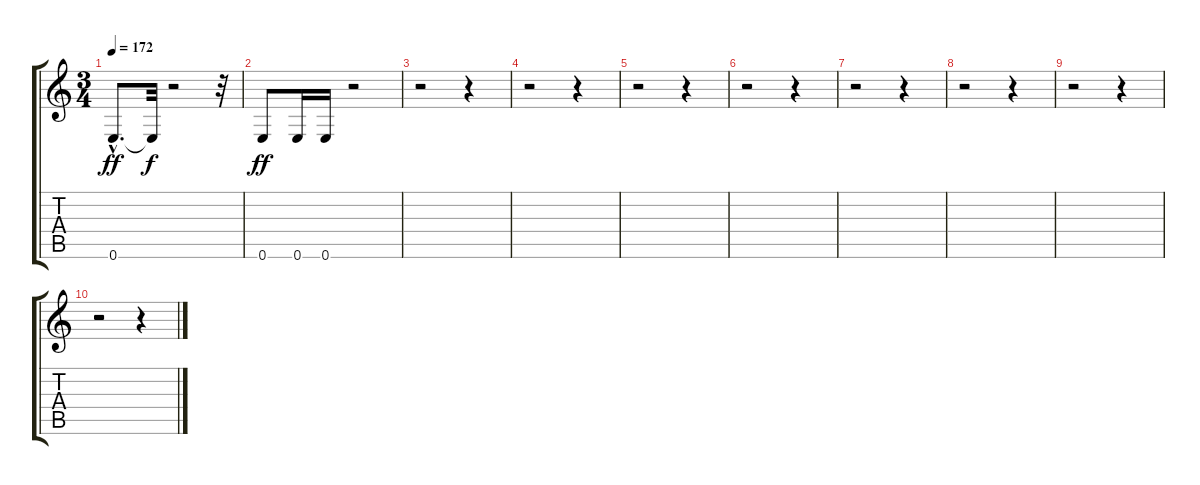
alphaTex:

\track "" {instrument electricguitarmuted}
\staff {score tabs}
\tuning (E4 B3 G3 D3 A2 E2) {hide}
\ts (3 4)
\tempo 172
\clef g2
\ks c
0.6{hac}.8{d dy ff} 0.6{t}.32{dy f} r.2 r.32 |
0.6.8{dy ff} 0.6.16 0.6.16 r.2 |
r.2 r.4 |
r.2 r.4 |
r.2 r.4 |
r.2 r.4 |
r.2 r.4 |
r.2 r.4 |
r.2 r.4 |
r.2 r.4
